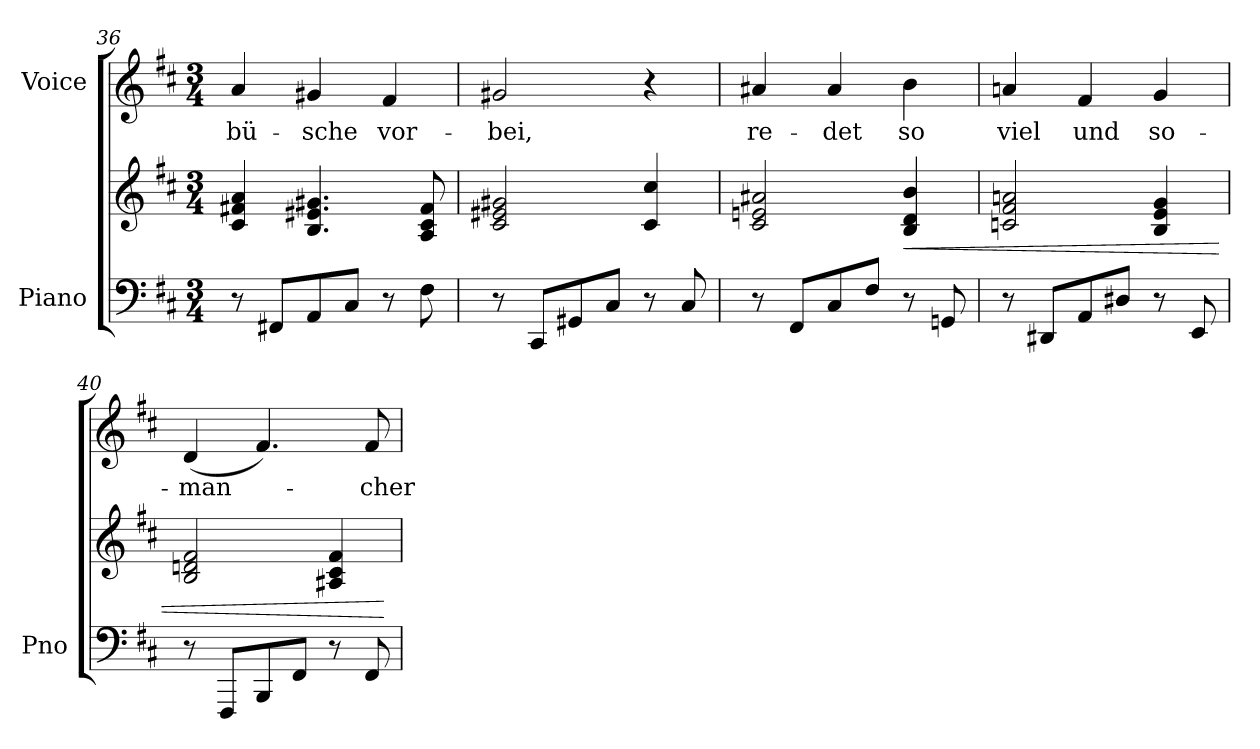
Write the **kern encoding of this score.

**kern	**kern	**dynam	**kern	**text
*part2	*part2	*part2	*part1	*part1
*staff3	*staff2	*staff2/3	*staff1	*staff1
*I"Piano	*	*	*I"Voice	*
*I'Pno	*	*	*	*
*clefF4	*clefG2	*	*clefG2	*
*k[f#c#]	*k[f#c#]	*	*k[f#c#]	*
*M3/4	*M3/4	*	*M3/4	*
=36	=36	=36	=36	=36
8r	4c#/ 4f#X/ 4a/	.	4a/	-bü-
8FF#X/L	.	.	.	.
8AA/	4.B/ 4.e#X/ 4.g#X/	.	4g#X/	-sche
8C#/J	.	.	.	.
8r	.	.	4f#/	vor-
8F#\	8A/ 8c#/ 8f#/	.	.	.
=37	=37	=37	=37	=37
8r	2c#/ 2e#X/ 2g#X/	.	2g#X/	-bei,
8CC#/L	.	.	.	.
8GG#X/	.	.	.	.
8C#/J	.	.	.	.
8r	4c#/ 4cc#/	.	4r	.
8C#/	.	.	.	.
=38	=38	=38	=38	=38
8r	2c#/ 2en/ 2a#X/	.	4a#X/	re-
8FF#/L	.	.	.	.
8C#/	.	.	4a#/	-det
8F#/J	.	.	.	.
!	!	!LO:HP:b	!	!
8r	4B/ 4d/ 4b/	<	4b\	so
8GGn/	.	.	.	.
=39	=39	=39	=39	=39
8r	2cn/ 2f#/ 2an/	.	4an/	viel
8DD#X/L	.	.	.	.
8AA/	.	.	4f#/	und
8D#X/J	.	.	.	.
8r	4B/ 4e/ 4g/	.	4g/	so-
8EE/	.	.	.	.
=40	=40	=40	=40	=40
8r	2B/ 2dn/ 2f#/	.	(4d/	-man-
8FFF#/L	.	.	.	.
8BBB/	.	.	4.f#/)	.
8FF#/J	.	.	.	.
8r	4A#X/ 4c#/ 4f#/	.	.	.
8FF#/	.	.	8f#/	-cher-
.	.	[	.	.
=	=	=	=	=
*-	*-	*-	*-	*-
